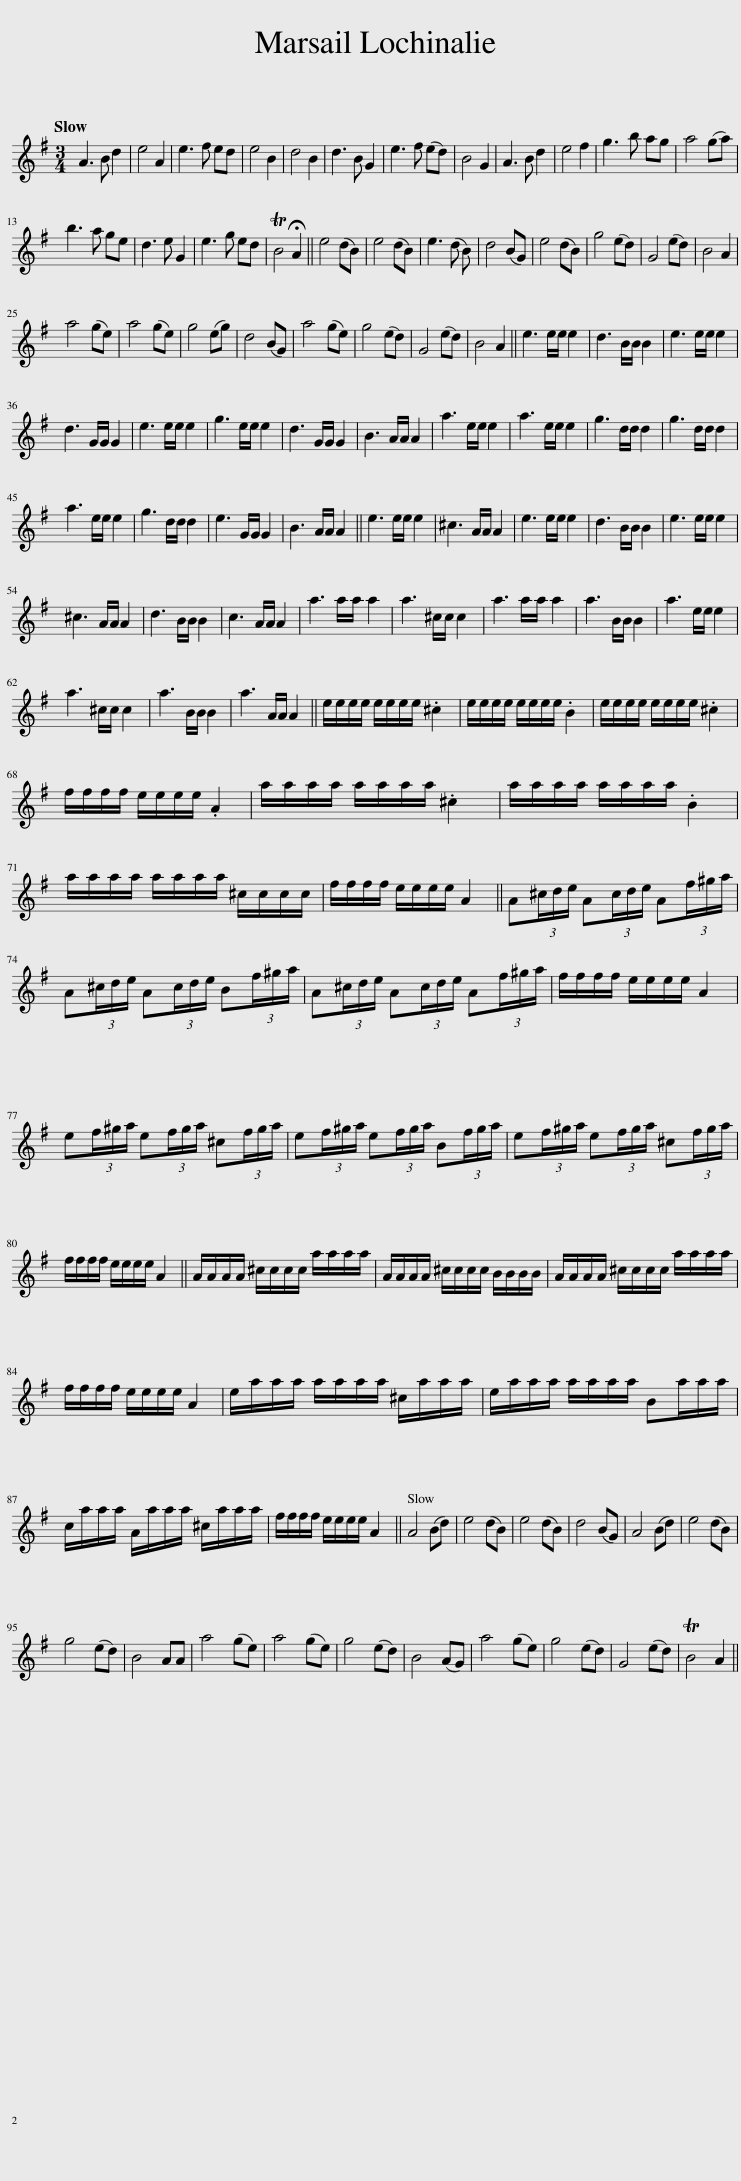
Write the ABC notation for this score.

X:1
L:1/8
Q:1/4=120
M:3/4
I:linebreak $
K:G
V:1 treble
V:1
 A3 B d2 | e4 A2 | e3 f ed | e4 B2 | d4 B2 | %5
 d3 B G2 | e3 f (ed) | B4 G2 | A3 B d2 | e4 f2 | %10
 g3 b ag | a4 (ga) |$ b3 a ge | d3 e G2 | e3 g ed | %15
 TB4 !fermata!A2 || e4 (dB) | e4 (dB) | e3 (d B) | d4 (BG) | %20
 e4 (dB) | g4 (ed) | G4 (ed) | B4 A2 |$ a4 (ge) | %25
 a4 (ge) | g4 (eg) | d4 (BG) | a4 (ge) | g4 (ed) | %30
 G4 (ed) | B4 A2 || e3 e/e/ e2 | d3 B/B/ B2 | e3 e/e/ e2 |$ %35
 d3 G/G/ G2 | e3 e/e/ e2 | g3 e/e/ e2 | d3 G/G/ G2 | B3 A/A/ A2 | %40
 a3 e/e/ e2 | a3 e/e/ e2 | g3 d/d/ d2 | g3 d/d/ d2 |$ a3 e/e/ e2 | %45
 g3 d/d/ d2 | e3 G/G/ G2 | B3 A/A/ A2 || e3 e/e/ e2 | ^c3 A/A/ A2 | %50
 e3 e/e/ e2 | d3 B/B/ B2 | e3 e/e/ e2 |$ ^c3 A/A/ A2 | d3 B/B/ B2 | %55
 c3 A/A/ A2 | a3 a/a/ a2 | a3 ^c/c/ c2 | a3 a/a/ a2 | a3 B/B/ B2 | %60
 a3 e/e/ e2 |$ a3 ^c/c/ c2 | a3 B/B/ B2 | a3 A/A/ A2 || e/e/e/e/ e/e/e/e/ .^c2 | %65
 e/e/e/e/ e/e/e/e/ .B2 | e/e/e/e/ e/e/e/e/ .^c2 |$ f/f/f/f/ e/e/e/e/ .A2 | a/a/a/a/ a/a/a/a/ .^c2 | a/a/a/a/ a/a/a/a/ .B2 |$ %70
 a/a/a/a/ a/a/a/a/ ^c/c/c/c/ | f/f/f/f/ e/e/e/e/ A2 || A(3^c/d/e/ A(3c/d/e/ A(3f/^g/a/ |$ A(3^c/d/e/ A(3c/d/e/ B(3f/^g/a/ | A(3^c/d/e/ A(3c/d/e/ A(3f/^g/a/ | %75
 f/f/f/f/ e/e/e/e/ A2 |$ e(3f/^g/a/ e(3f/g/a/ ^c(3f/g/a/ | e(3f/^g/a/ e(3f/g/a/ B(3f/g/a/ | e(3f/^g/a/ e(3f/g/a/ ^c(3f/g/a/ |$ f/f/f/f/ e/e/e/e/ A2 || %80
 A/A/A/A/ ^c/c/c/c/ a/a/a/a/ | A/A/A/A/ ^c/c/c/c/ B/B/B/B/ | A/A/A/A/ ^c/c/c/c/ a/a/a/a/ |$ f/f/f/f/ e/e/e/e/ A2 | e/a/a/a/ a/a/a/a/ ^c/a/a/a/ | %85
 e/a/a/a/ a/a/a/a/ Ba/a/a/ |$ c/a/a/a/ A/a/a/a/ ^c/a/a/a/ | f/f/f/f/ e/e/e/e/ A2 || A4 (Bd) | e4 (dB) | %90
 e4 (dB) | d4 (BG) | A4 (Bd) | e4 (dB) |$ g4 (ed) | %95
 B4 AA | a4 (ge) | a4 (ge) | g4 (ed) | B4 (AG) | %100
 a4 (ge) | g4 (ed) | G4 (ed) | TB4 A2 || %104
